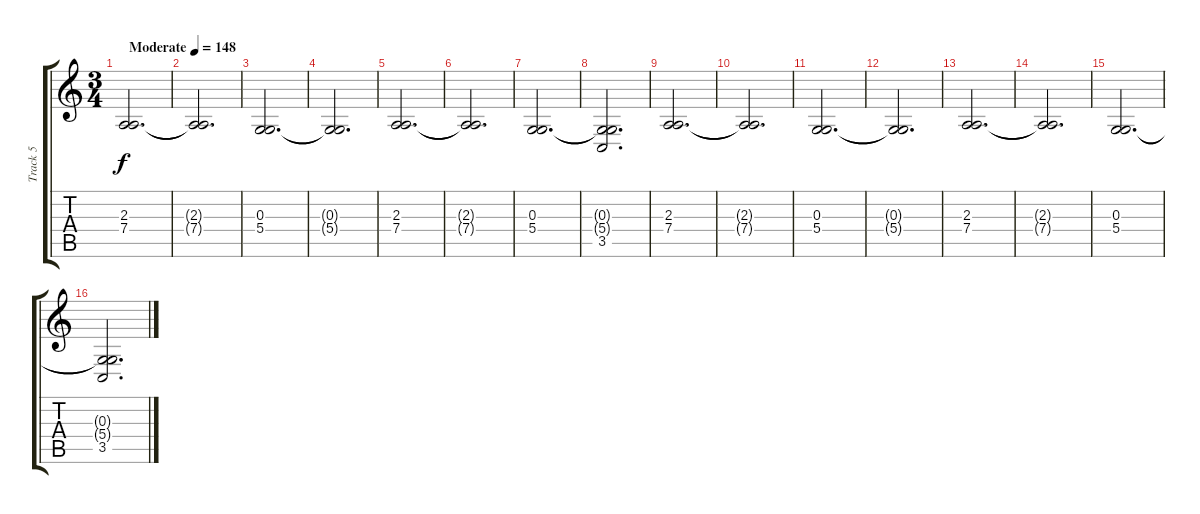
\track ("Track 5" "Track 5") {instrument electricpiano1}
\staff {score tabs}
\tuning (E4 B3 G3 D3 A2 E2) {hide}
\ts (3 4)
\tempo (148 "Moderate")
\clef g2
\ks c
(2.3 7.4).2{d dy f instrument electricpiano1} |
(2.3{t} 7.4{t}).2{d} |
(0.3 5.4).2{d} |
(0.3{t} 5.4{t}).2{d} |
(2.3 7.4).2{d} |
(2.3{t} 7.4{t}).2{d} |
(0.3 5.4).2{d} |
(0.3{t} 5.4{t} 3.5).2{d volume 14} |
(2.3 7.4).2{d volume 9} |
(2.3{t} 7.4{t}).2{d} |
(0.3 5.4).2{d} |
(0.3{t} 5.4{t}).2{d} |
(2.3 7.4).2{d} |
(2.3{t} 7.4{t}).2{d} |
(0.3 5.4).2{d} |
(0.3{t} 5.4{t} 3.5).2{d volume 14}
